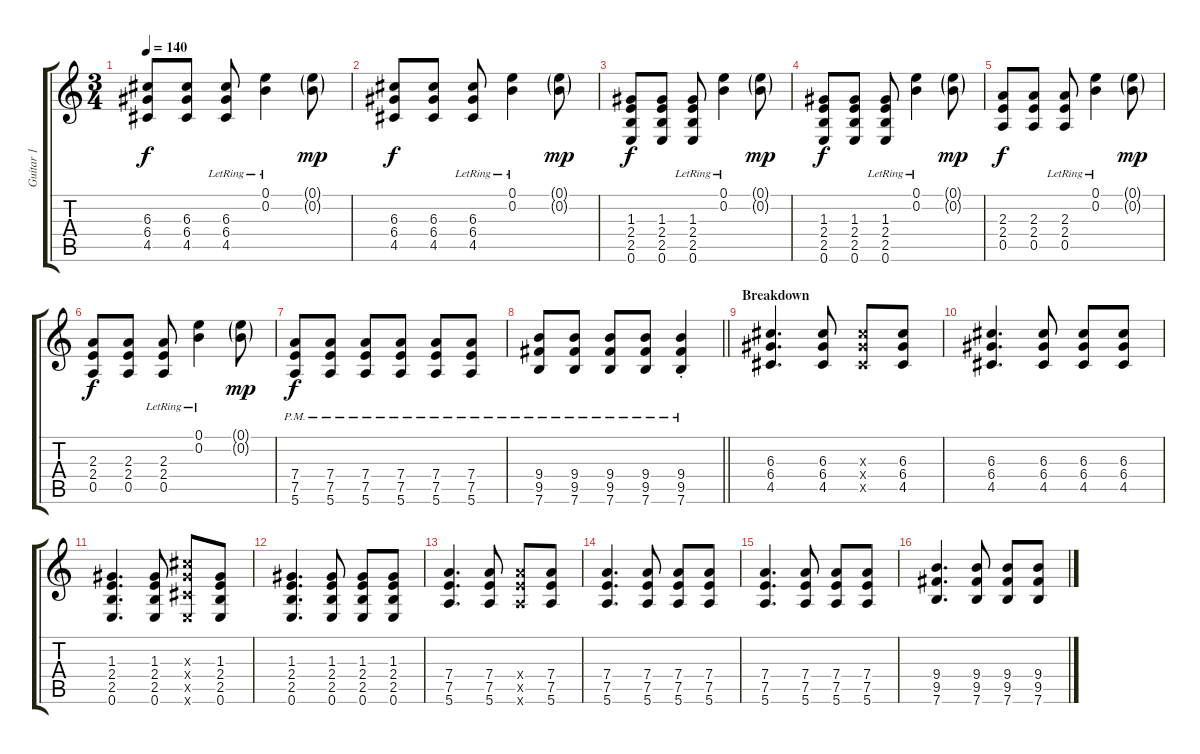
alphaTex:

\track ("Guitar 1" "Guitar 1") {instrument distortionguitar}
\staff {score tabs}
\tuning (E4 B3 G3 D3 A2 E2) {hide}
\ts (3 4)
\tempo 140
\clef g2
\ks c
(6.3 6.4 4.5).8{dy f} (6.3 6.4 4.5).8 (6.3{lr} 6.4{lr} 4.5{lr}).8 (0.1{lr} 0.2{lr}).4 (0.1{g} 0.2{g}).8{dy mp} |
(6.3 6.4 4.5).8{dy f} (6.3 6.4 4.5).8 (6.3 6.4 4.5{lr}).8 (0.1{lr} 0.2{lr}).4 (0.1{g} 0.2{g}).8{dy mp} |
(1.3 2.4 2.5 0.6).8{dy f} (1.3 2.4 2.5 0.6).8 (1.3{lr} 2.4{lr} 2.5{lr} 0.6{lr}).8 (0.1{lr} 0.2{lr}).4 (0.1{g} 0.2{g}).8{dy mp} |
(1.3 2.4 2.5 0.6).8{dy f} (1.3 2.4 2.5 0.6).8 (1.3{lr} 2.4{lr} 2.5{lr} 0.6{lr}).8 (0.1{lr} 0.2{lr}).4 (0.1{g} 0.2{g}).8{dy mp} |
(2.3 2.4 0.5).8{dy f} (2.3 2.4 0.5).8 (2.3{lr} 2.4{lr} 0.5{lr}).8 (0.1{lr} 0.2{lr}).4 (0.1{g} 0.2{g}).8{dy mp} |
(2.3 2.4 0.5).8{dy f} (2.3 2.4 0.5).8 (2.3{lr} 2.4{lr} 0.5{lr}).8 (0.1{lr} 0.2{lr}).4 (0.1{g} 0.2{g}).8{dy mp} |
(7.4{pm} 7.5{pm} 5.6{pm}).8{dy f instrument distortionguitar} (7.4{pm} 7.5{pm} 5.6{pm}).8 (7.4{pm} 7.5{pm} 5.6{pm}).8 (7.4{pm} 7.5{pm} 5.6{pm}).8 (7.4{pm} 7.5{pm} 5.6{pm}).8 (7.4{pm} 7.5{pm} 5.6{pm}).8 |
\barLineRight lightlight
(9.4{pm} 9.5{pm} 7.6{pm}).8 (9.4{pm} 9.5{pm} 7.6{pm}).8 (9.4{pm} 9.5{pm} 7.6{pm}).8 (9.4{pm} 9.5{pm} 7.6{pm}).8 (9.4{pm st} 9.5{pm st} 7.6{pm st}).4 |
\section ("" "Breakdown")
(6.3 6.4 4.5).4{d} (6.3 6.4 4.5).8 (6.3{x} 6.4{x} 4.5{x}).8 (6.3 6.4 4.5).8 |
(6.3 6.4 4.5).4{d} (6.3 6.4 4.5).8 (6.3 6.4 4.5).8 (6.3 6.4 4.5).8 |
(1.3 2.4 2.5 0.6).4{d} (1.3 2.4 2.5 0.6).8 (6.3{x} 6.4{x} 4.5{x} 0.6{x}).8 (1.3 2.4 2.5 0.6).8 |
(1.3 2.4 2.5 0.6).4{d} (1.3 2.4 2.5 0.6).8 (1.3 2.4 2.5 0.6).8 (1.3 2.4 2.5 0.6).8 |
(7.4 7.5 5.6).4{d} (7.4 7.5 5.6).8 (7.4{x} 7.5{x} 5.6{x}).8 (7.4 7.5 5.6).8 |
(7.4 7.5 5.6).4{d} (7.4 7.5 5.6).8 (7.4 7.5 5.6).8 (7.4 7.5 5.6).8 |
(7.4 7.5 5.6).4{d} (7.4 7.5 5.6).8 (7.4 7.5 5.6).8 (7.4 7.5 5.6).8 |
(9.4 9.5 7.6).4{d} (9.4 9.5 7.6).8 (9.4 9.5 7.6).8 (9.4 9.5 7.6).8
